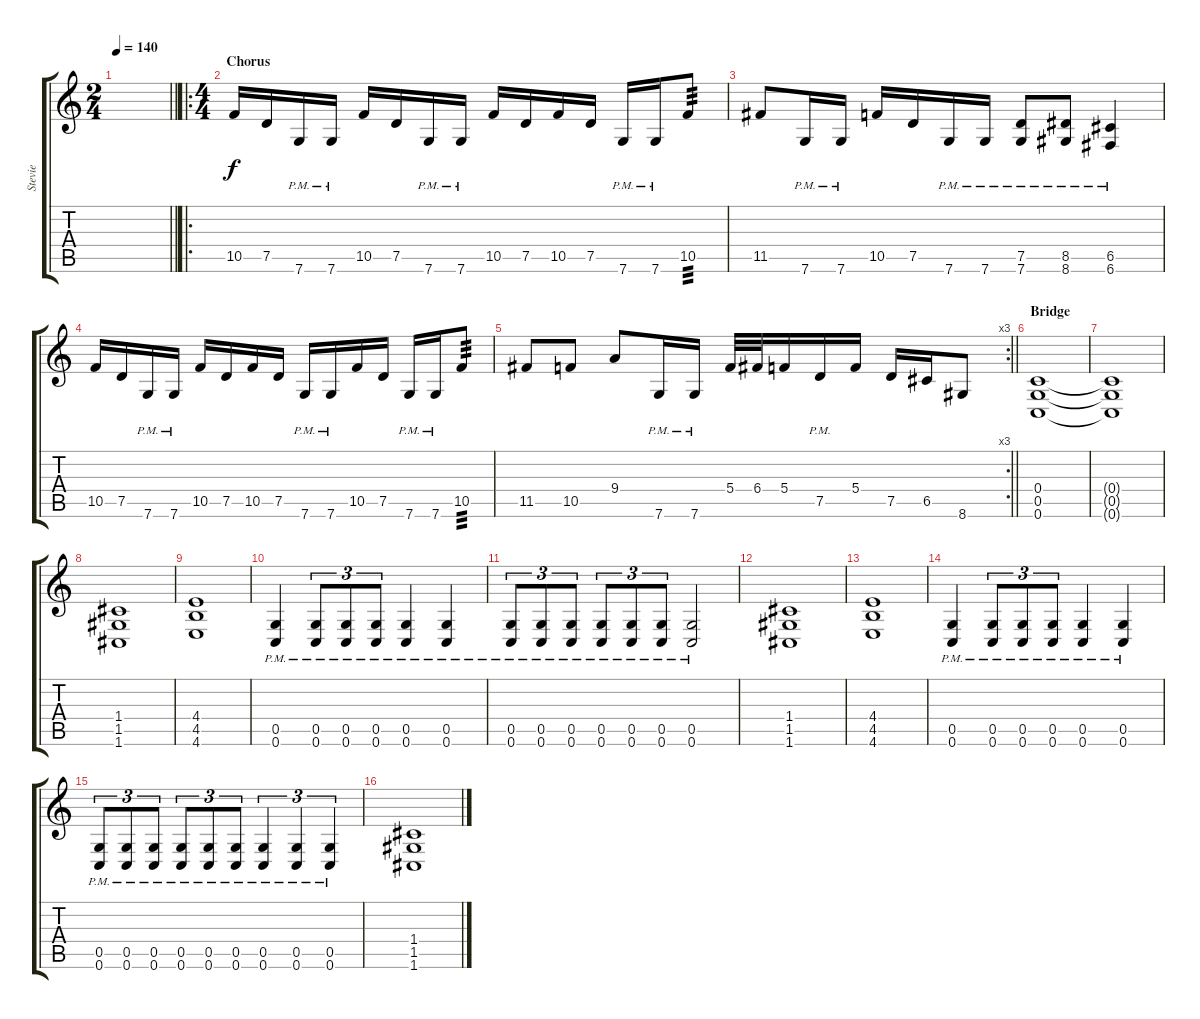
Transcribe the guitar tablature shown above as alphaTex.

\track ("Stevie" "Stevie") {instrument distortionguitar}
\staff {score tabs}
\tuning (D4 A3 F3 C3 G2 C2) {hide}
\ts (2 4)
\tempo 140
\clef g2
\barLineRight lightlight
\ks c
|
\ro
\ts (4 4)
\section ("" "Chorus")
10.5.16 7.5.16 7.6{pm}.16 7.6{pm}.16 10.5.16 7.5.16 7.6{pm}.16 7.6{pm}.16 10.5.16 7.5.16 10.5.16 7.5.16 7.6{pm}.16 7.6{pm}.16 10.5.8{tp 3} |
11.5.8 7.6{pm}.16 7.6{pm}.16 10.5.16 7.5.16 7.6{pm}.16 7.6{pm}.16 (7.5{pm} 7.6{pm}).8 (8.5{pm} 8.6{pm}).8 (6.5{pm} 6.6{pm}).4 |
10.5.16 7.5.16 7.6{pm}.16 7.6{pm}.16 10.5.16 7.5.16 10.5.16 7.5.16 7.6{pm}.16 7.6{pm}.16 10.5.16 7.5.16 7.6{pm}.16 7.6{pm}.16 10.5.8{tp 3} |
\rc 3
\barLineRight lightlight
11.5.8 10.5.8 9.4.8 7.6{pm}.16 7.6{pm}.16 5.4.32 6.4.32 5.4.16 7.5{pm}.16 5.4.16 7.5.16 6.5.16 8.6.8 |
\section ("" "Bridge")
(0.4 0.5 0.6).1 |
(0.4{t} 0.5{t} 0.6{t}).1 |
(1.4 1.5 1.6).1 |
(4.4 4.5 4.6).1 |
(0.5{pm} 0.6{pm}).4 (0.5{pm} 0.6{pm}).8{tu (3 2)} (0.5{pm} 0.6{pm}).8{tu (3 2)} (0.5{pm} 0.6{pm}).8{tu (3 2)} (0.5{pm} 0.6{pm}).4 (0.5{pm} 0.6{pm}).4 |
(0.5{pm} 0.6{pm}).8{tu (3 2)} (0.5{pm} 0.6{pm}).8{tu (3 2)} (0.5{pm} 0.6{pm}).8{tu (3 2)} (0.5{pm} 0.6{pm}).8{tu (3 2)} (0.5{pm} 0.6{pm}).8{tu (3 2)} (0.5{pm} 0.6{pm}).8{tu (3 2)} (0.5{pm} 0.6{pm}).2 |
(1.4 1.5 1.6).1 |
(4.4 4.5 4.6).1 |
(0.5{pm} 0.6{pm}).4 (0.5{pm} 0.6{pm}).8{tu (3 2)} (0.5{pm} 0.6{pm}).8{tu (3 2)} (0.5{pm} 0.6{pm}).8{tu (3 2)} (0.5{pm} 0.6{pm}).4 (0.5{pm} 0.6{pm}).4 |
(0.5{pm} 0.6{pm}).8{tu (3 2)} (0.5{pm} 0.6{pm}).8{tu (3 2)} (0.5{pm} 0.6{pm}).8{tu (3 2)} (0.5{pm} 0.6{pm}).8{tu (3 2)} (0.5{pm} 0.6{pm}).8{tu (3 2)} (0.5{pm} 0.6{pm}).8{tu (3 2)} (0.5{pm} 0.6{pm}).4{tu (3 2)} (0.5{pm} 0.6{pm}).4{tu (3 2)} (0.5{pm} 0.6{pm}).4{tu (3 2)} |
(1.4 1.5 1.6).1
